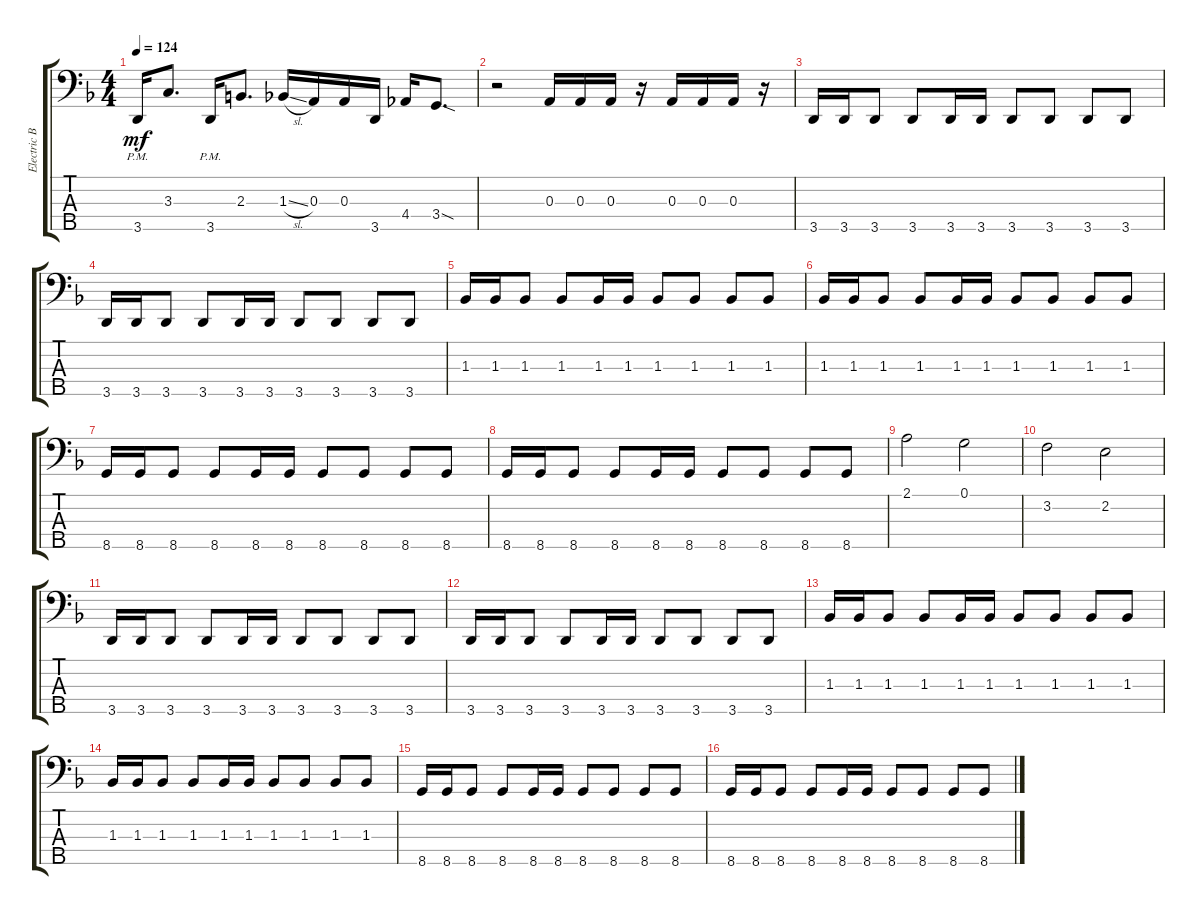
\track ("Electric Bass" "Electric B") {instrument electricbassfinger}
\staff {score tabs}
\tuning (G2 D2 A1 E1 B0) {hide}
\ts (4 4)
\tempo 124
\clef f4
\ks dminor
3.5{pm}.16{dy mf} 3.3.8{d} 3.5{pm}.16 2.3.8{d} 1.3{sl}.16 0.3.16 0.3.16 3.5.16 4.4.16 3.4{sod}.8{d} |
r.2 0.3.16 0.3.16 0.3.16 r.16 0.3.16 0.3.16 0.3.16 r.16 |
3.5.16 3.5.16 3.5.8 3.5.8 3.5.16 3.5.16 3.5.8 3.5.8 3.5.8 3.5.8 |
3.5.16 3.5.16 3.5.8 3.5.8 3.5.16 3.5.16 3.5.8 3.5.8 3.5.8 3.5.8 |
1.3.16 1.3.16 1.3.8 1.3.8 1.3.16 1.3.16 1.3.8 1.3.8 1.3.8 1.3.8 |
1.3.16 1.3.16 1.3.8 1.3.8 1.3.16 1.3.16 1.3.8 1.3.8 1.3.8 1.3.8 |
8.5.16 8.5.16 8.5.8 8.5.8 8.5.16 8.5.16 8.5.8 8.5.8 8.5.8 8.5.8 |
8.5.16 8.5.16 8.5.8 8.5.8 8.5.16 8.5.16 8.5.8 8.5.8 8.5.8 8.5.8 |
2.1.2 0.1.2 |
3.2.2 2.2.2 |
3.5.16 3.5.16 3.5.8 3.5.8 3.5.16 3.5.16 3.5.8 3.5.8 3.5.8 3.5.8 |
3.5.16 3.5.16 3.5.8 3.5.8 3.5.16 3.5.16 3.5.8 3.5.8 3.5.8 3.5.8 |
1.3.16 1.3.16 1.3.8 1.3.8 1.3.16 1.3.16 1.3.8 1.3.8 1.3.8 1.3.8 |
1.3.16 1.3.16 1.3.8 1.3.8 1.3.16 1.3.16 1.3.8 1.3.8 1.3.8 1.3.8 |
8.5.16 8.5.16 8.5.8 8.5.8 8.5.16 8.5.16 8.5.8 8.5.8 8.5.8 8.5.8 |
8.5.16 8.5.16 8.5.8 8.5.8 8.5.16 8.5.16 8.5.8 8.5.8 8.5.8 8.5.8
